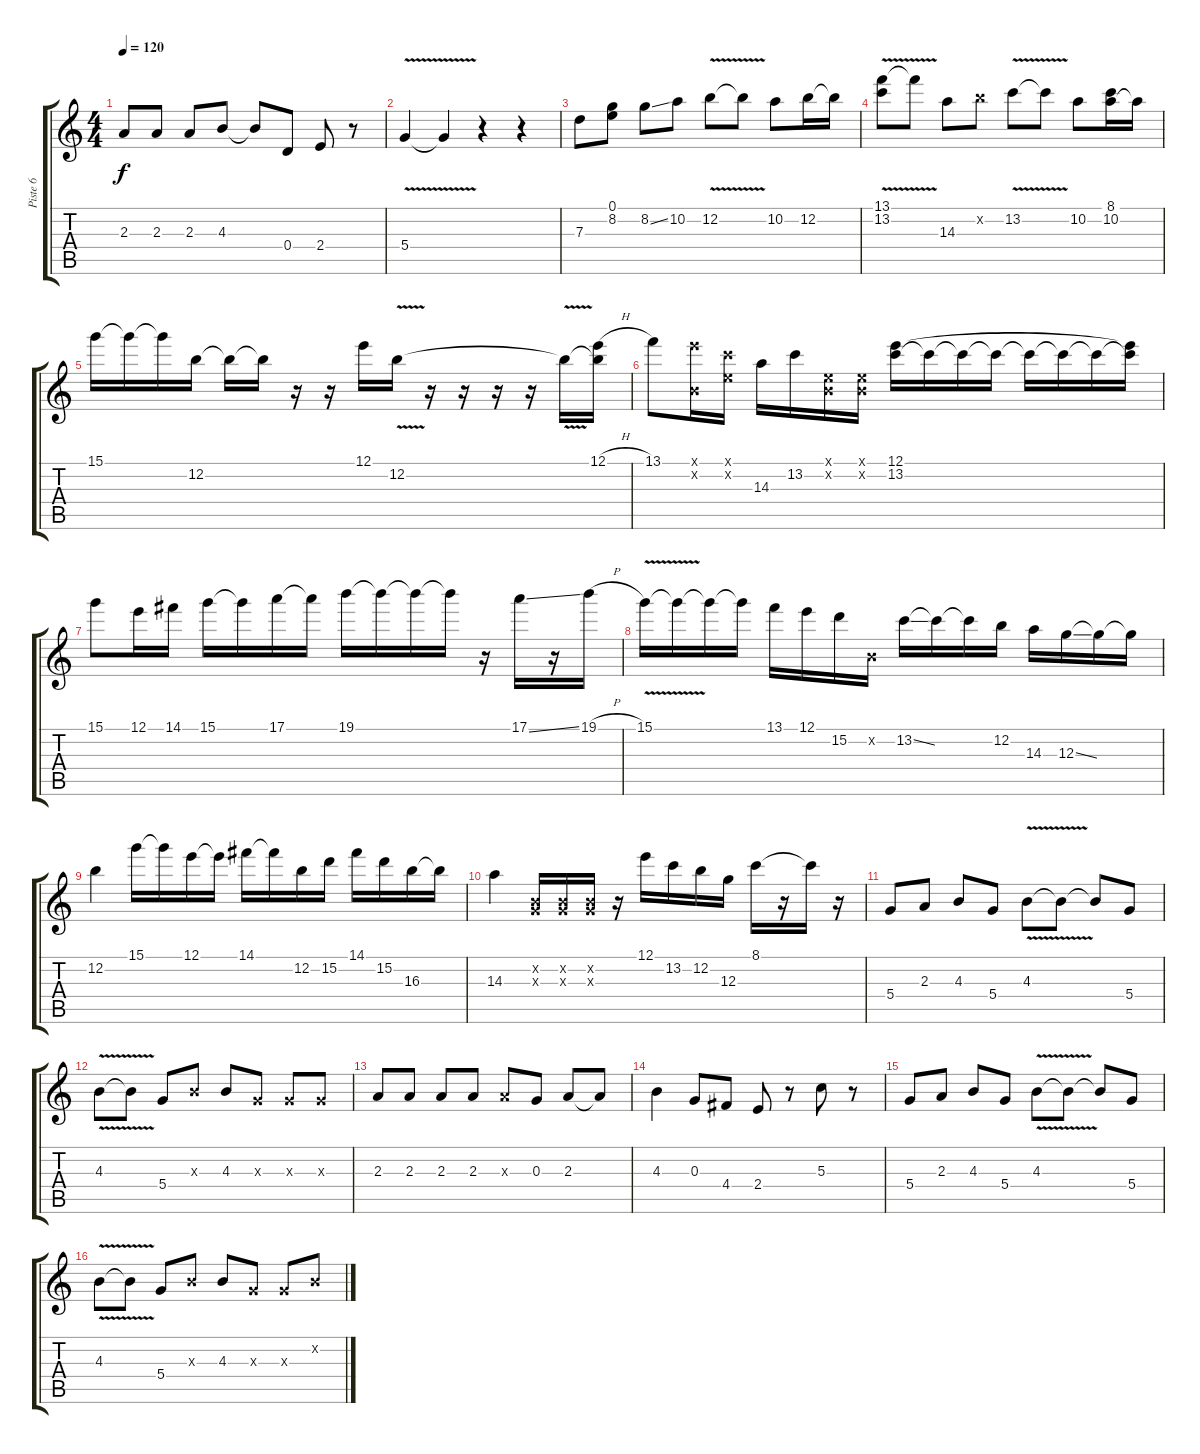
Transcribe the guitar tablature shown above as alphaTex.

\track ("Piste 6" "Piste 6") {instrument overdrivenguitar}
\staff {score tabs}
\tuning (E4 B3 G3 D3 A2 E2) {hide}
\ts (4 4)
\tempo 120
\clef g2
\ks c
2.3.8{dy f} 2.3.8 2.3.8 4.3.8 4.3{t}.8 0.4.8 2.4.8 r.8 |
5.4{v}.4 5.4{t}.4 r.4 r.4 |
7.3.8{volume 16 balance 16 instrument acousticguitarsteel} (0.1 8.2).8 8.2{ss}.8 10.2.8 12.2{v}.8 12.2{t}.8 10.2.8 12.2.16 12.2{t}.16 |
(13.1{v} 13.2{v}).8 13.1{t}.8 14.3.8 12.2{x}.8 13.2{v}.8 13.2{t}.8 10.2.8 (8.1 10.2).16 10.2{t}.16 |
15.1.16 15.1{t}.16 15.1{t}.16 12.2.16 12.2{t}.16 12.2{t}.16 r.16 r.16 12.1.16 12.2{v}.16 r.16 r.16 r.16 r.16 12.2{t}.16 (12.1{h} 12.2{t}).16 |
13.1.8 (12.1{x} 0.2{x}).16 (0.1{x} 13.2{x}).16 14.3.16 13.2.16 (0.1{x} 0.2{x}).16 (0.1{x} 0.2{x}).16 (12.1 13.2).16 13.2{t}.16 13.2{t}.16 13.2{t}.16 13.2{t}.16 13.2{t}.16 13.2{t}.16 (12.1{t} 13.2{t}).16 |
15.1.8 12.1.16 14.1.16 15.1.16 15.1{t}.16 17.1.16 17.1{t}.16 19.1.16 19.1{t}.16 19.1{t}.16 19.1{t}.16 r.16 17.1{ss}.16 r.16 19.1{h}.16 |
15.1{v}.16 15.1{t}.16 15.1{t}.16 15.1{t}.16 13.1.16 12.1.16 15.2.16 0.2{x}.16 13.2{ss}.16 13.2{t}.16 13.2{t}.16 12.2.16 14.3.16 12.3{ss}.16 12.3{t}.16 12.3{t}.16 |
12.2.4 15.1.16 15.1{t}.16 12.1.16 12.1{t}.16 14.1.16 14.1{t}.16 12.2.16 15.2.16 14.1.16 15.2.16 16.3.16 16.3{t}.16 |
14.3.4 (0.2{x} 0.3{x}).16 (0.2{x} 0.3{x}).16 (0.2{x} 0.3{x}).16 r.16 12.1.16 13.2.16 12.2.16 12.3.16 8.1.16 r.16 8.1{t}.16 r.16 |
5.4.8 2.3.8 4.3.8 5.4.8 4.3{v}.8 4.3{t}.8 4.3{t}.8 5.4.8 |
4.3{v}.8 4.3{t}.8 5.4.8 4.3{x}.8 4.3.8 0.3{x}.8 0.3{x}.8 0.3{x}.8 |
2.3.8 2.3.8 2.3.8 2.3.8 2.3{x}.8 0.3.8 2.3.8 2.3{t}.8 |
4.3.4 0.3.8 4.4.8 2.4.8 r.8 5.3.8 r.8 |
5.4.8 2.3.8 4.3.8 5.4.8 4.3{v}.8 4.3{t}.8 4.3{t}.8 5.4.8 |
4.3{v}.8 4.3{t}.8 5.4.8 4.3{x}.8 4.3.8 0.3{x}.8 0.3{x}.8 0.2{x}.8
